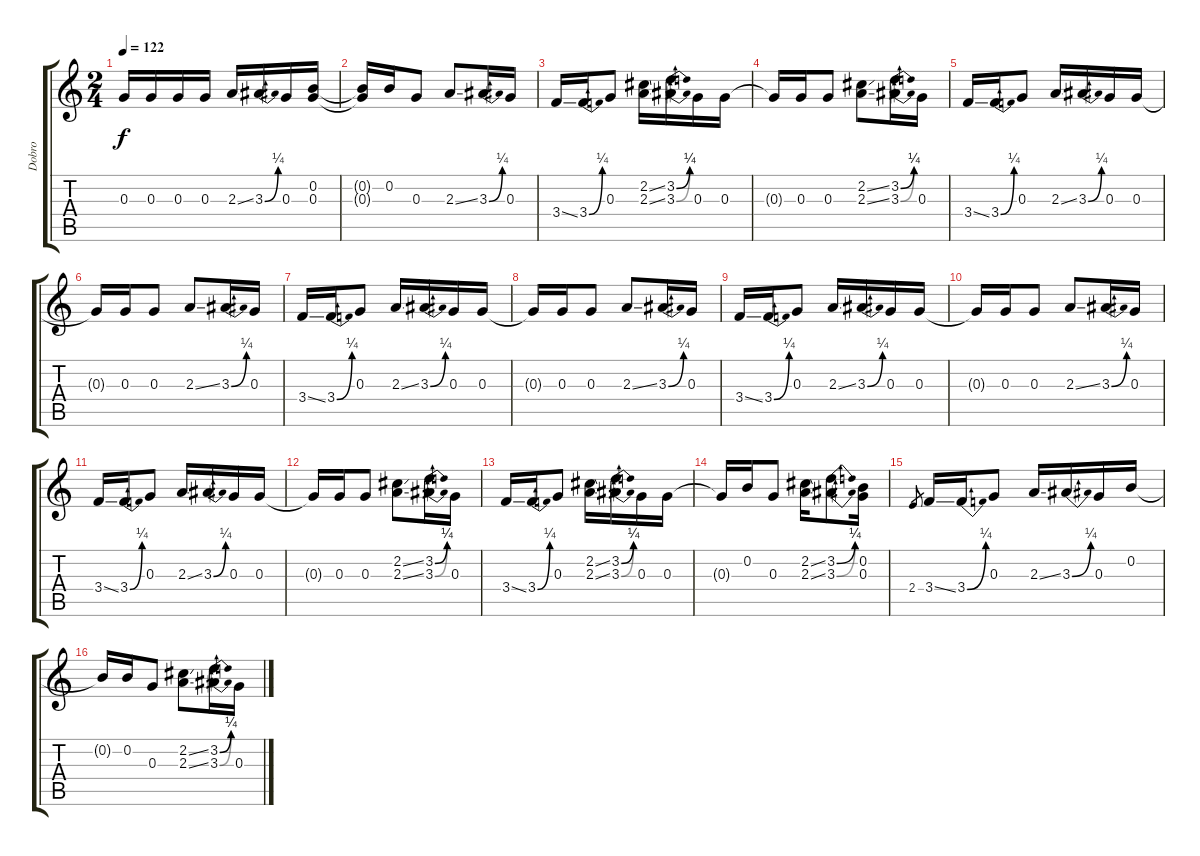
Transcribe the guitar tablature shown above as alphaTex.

\track ("Dobro" "Dobro") {instrument acousticguitarsteel}
\staff {score tabs}
\tuning (D4 B3 G3 D3 G2 D2) {hide}
\ts (2 4)
\tempo 122
\clef g2
\ks c
0.3.16{dy f} 0.3.16 0.3.16 0.3.16 2.3{ss}.16 3.3{be (bend 0 0 60 1)}.16 0.3.16 (0.2 0.3).16 |
(0.2{t} 0.3{t}).16 0.2.16 0.3.8 2.3{ss}.8 3.3{be (bend 0 0 60 1)}.16 0.3.16 |
3.4{ss}.16 3.4{be (bend 0 0 60 1)}.16 0.3.8 (2.2{ss} 2.3{ss}).16 (3.2{be (bend 0 0 60 1)} 3.3{be (bend 0 0 60 1)}).16 0.3.16 0.3.16 |
0.3{t}.16 0.3.16 0.3.8 (2.2{ss} 2.3{ss}).8 (3.2{be (bend 0 0 60 1)} 3.3{be (bend 0 0 60 1)}).16 0.3.16 |
3.4{ss}.16 3.4{be (bend 0 0 60 1)}.16 0.3.8 2.3{ss}.16 3.3{be (bend 0 0 60 1)}.16 0.3.16 0.3.16 |
0.3{t}.16 0.3.16 0.3.8 2.3{ss}.8 3.3{be (bend 0 0 60 1)}.16 0.3.16 |
3.4{ss}.16 3.4{be (bend 0 0 60 1)}.16 0.3.8 2.3{ss}.16 3.3{be (bend 0 0 60 1)}.16 0.3.16 0.3.16 |
0.3{t}.16 0.3.16 0.3.8 2.3{ss}.8 3.3{be (bend 0 0 60 1)}.16 0.3.16 |
3.4{ss}.16 3.4{be (bend 0 0 60 1)}.16 0.3.8 2.3{ss}.16 3.3{be (bend 0 0 60 1)}.16 0.3.16 0.3.16 |
0.3{t}.16 0.3.16 0.3.8 2.3{ss}.8 3.3{be (bend 0 0 60 1)}.16 0.3.16 |
3.4{ss}.16 3.4{be (bend 0 0 60 1)}.16 0.3.8 2.3{ss}.16 3.3{be (bend 0 0 60 1)}.16 0.3.16 0.3.16 |
0.3{t}.16 0.3.16 0.3.8 (2.2{ss} 2.3{ss}).8 (3.2{be (bend 0 0 60 1)} 3.3{be (bend 0 0 60 1)}).16 0.3.16 |
3.4{ss}.16 3.4{be (bend 0 0 60 1)}.16 0.3.8 (2.2{ss} 2.3{ss}).16 (3.2{be (bend 0 0 60 1)} 3.3{be (bend 0 0 60 1)}).16 0.3.16 0.3.16 |
0.3{t}.16 0.2.16 0.3.8 (2.2{ss} 2.3{ss}).16 (3.2{be (bend 0 0 60 1)} 3.3{be (bend 0 0 60 1)}).8 (0.2 0.3).16 |
2.4.8{gr} 3.4{ss}.16 3.4{be (bend 0 0 60 1)}.16 0.3.8 2.3{ss}.16 3.3{be (bend 0 0 60 1)}.16 0.3.16 0.2.16 |
0.2{t}.16 0.2.16 0.3.8 (2.2{ss} 2.3{ss}).8 (3.2{be (bend 0 0 60 1)} 3.3{be (bend 0 0 60 1)}).16 0.3.16
